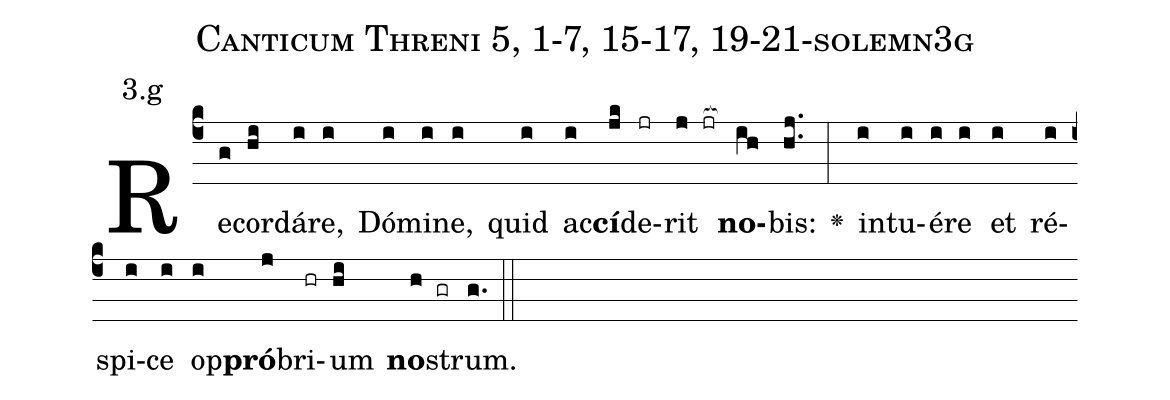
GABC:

name: Canticum Threni 5, 1-7, 15-17, 19-21-solemn3g;
annotation: 3.g;
%%
(c4)Re(g)cor(hi)dá(i)re,(i) Dó(i)mi(i)ne,(i) quid(i) ac(i)<b>cí</b>(jk)de(jr)rit(j jr[ocb:1{]) <b>no</b>(ih[ocb:0}])bis:(hj..) <v>\greheightstar</v>(:) in(i)tu(i)é(i)re(i) et(i) ré(i)spi(i)ce(i) op(i)<b>pró</b>(j)bri(hr)um(hi) <b>no</b>(h gr)strum.(g.) (::)


%E(i) u(i) o(j) u(hi) a(h) e.(g.) (::)
